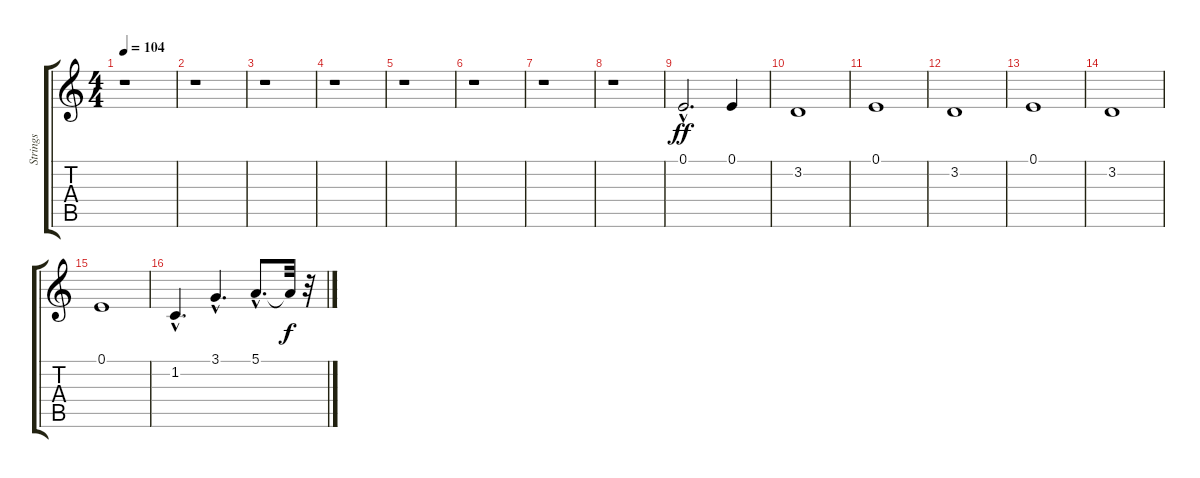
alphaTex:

\track ("Strings" "Strings") {instrument stringensemble1}
\staff {score tabs}
\tuning (E4 B3 G3 D3 A2 E2) {hide}
\ts (4 4)
\tempo 104
\clef g2
\ks c
r.1{dy f} |
r.1 |
r.1 |
r.1 |
r.1 |
r.1 |
r.1 |
r.1 |
0.1{hac}.2{d dy ff volume 11} 0.1.4{volume 11} |
3.2.1 |
0.1.1 |
3.2.1 |
0.1.1 |
3.2.1 |
0.1.1 |
1.2{hac}.4{d} 3.1{hac}.4{d} 5.1{hac}.8{d} 5.1{t}.32{dy f} r.32
